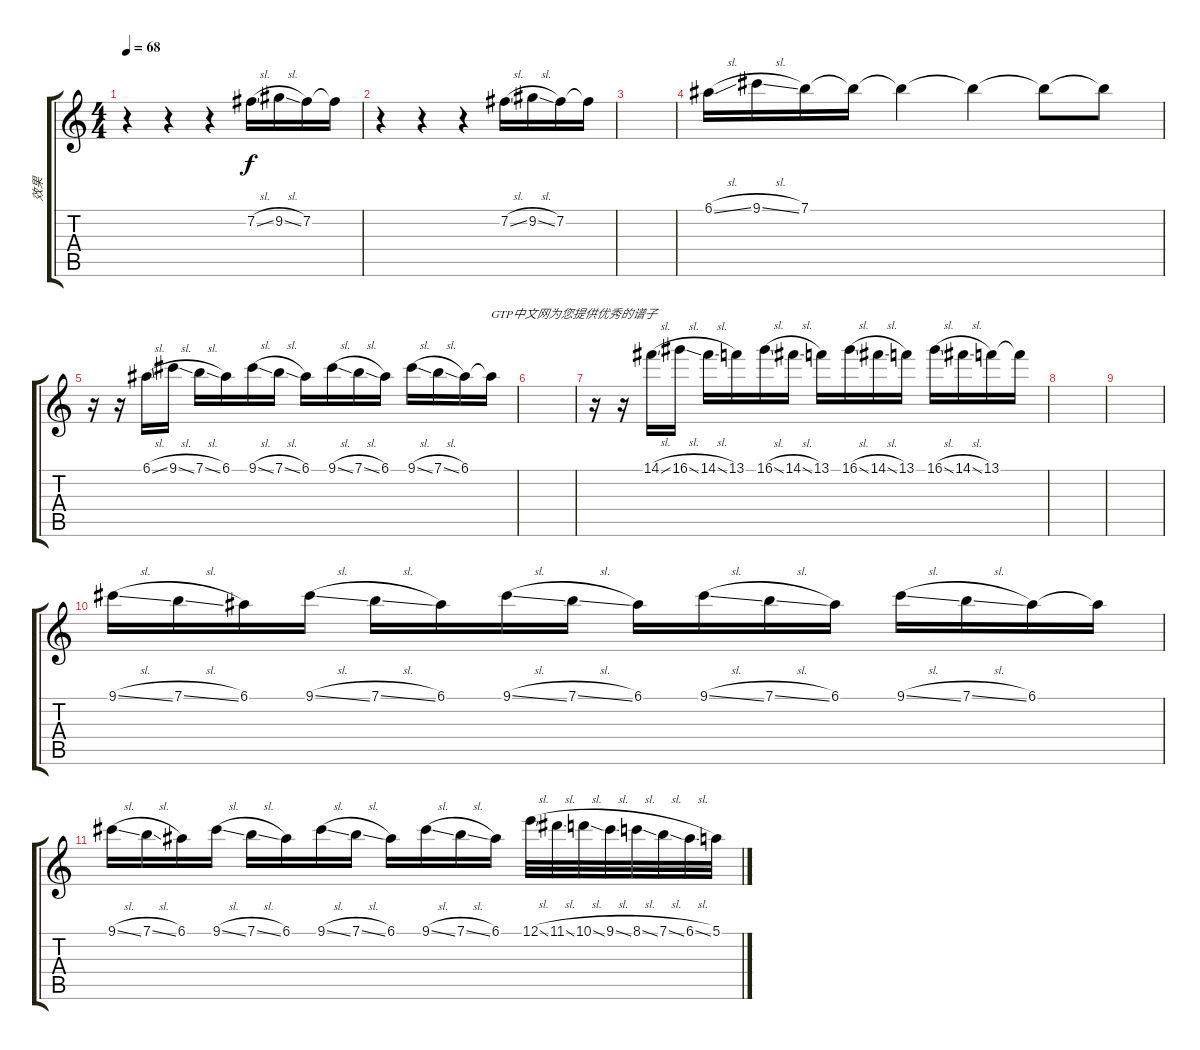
\track ("效果" "效果") {instrument acousticbass}
\staff {score tabs}
\tuning (E4 B3 G3 D3 A2 E2) {hide}
\ts (4 4)
\tempo 68
\clef g2
\ks c
r.4{dy f} r.4 r.4 7.2{sl}.16 9.2{sl}.16 7.2.16 7.2{t}.16 |
r.4 r.4 r.4 7.2{sl}.16 9.2{sl}.16 7.2.16 7.2{t}.16 |
|
6.1{sl}.16{volume 6} 9.1{sl}.16 7.1.16 7.1{t}.16 7.1{t}.4 7.1{t}.4 7.1{t}.8 7.1{t}.8 |
r.16 r.16 6.1{sl}.16 9.1{sl}.16{volume 10} 7.1{sl}.16 6.1.16 9.1{sl}.16{volume 9} 7.1{sl}.16 6.1.16 9.1{sl}.16{volume 8} 7.1{sl}.16 6.1.16 9.1{sl}.16{volume 6} 7.1{sl}.16 6.1.16 6.1{t}.16{txt "GTP中文网为您提供优秀的谱子"} |
|
r.16 r.16 14.1{sl}.16 16.1{sl}.16{volume 10} 14.1{sl}.16 13.1.16 16.1{sl}.16{volume 9} 14.1{sl}.16 13.1.16 16.1{sl}.16{volume 8} 14.1{sl}.16 13.1.16 16.1{sl}.16{volume 6} 14.1{sl}.16 13.1.16 13.1{t}.16 |
|
|
9.1{sl}.16 7.1{sl}.16 6.1.16 9.1{sl}.16{volume 8} 7.1{sl}.16 6.1.16 9.1{sl}.16{volume 6} 7.1{sl}.16 6.1.16 9.1{sl}.16{volume 4} 7.1{sl}.16 6.1.16 9.1{sl}.16{volume 3} 7.1{sl}.16 6.1.16 6.1{t}.16 |
9.1{sl}.16{volume 10} 7.1{sl}.16 6.1.16 9.1{sl}.16{volume 8} 7.1{sl}.16 6.1.16 9.1{sl}.16{volume 6} 7.1{sl}.16 6.1.16 9.1{sl}.16{volume 4} 7.1{sl}.16 6.1.16 12.1{sl}.32{volume 12} 11.1{sl}.32 10.1{sl}.32 9.1{sl}.32 8.1{sl}.32 7.1{sl}.32 6.1{sl}.32 5.1.32
